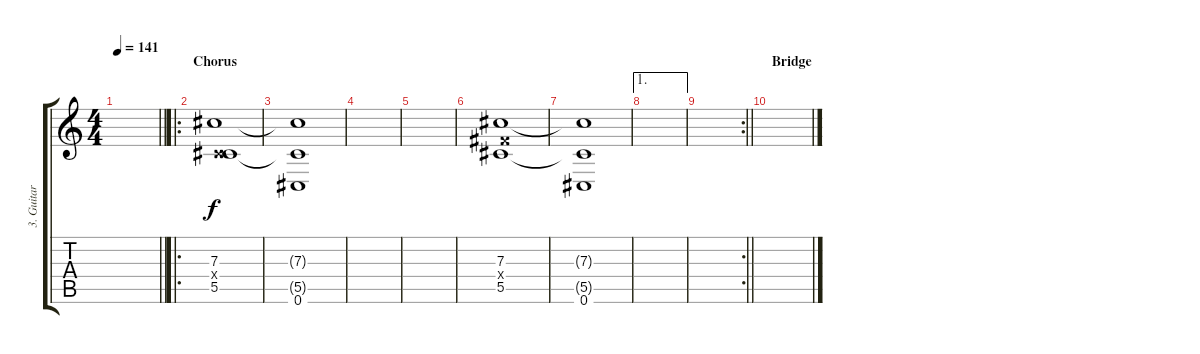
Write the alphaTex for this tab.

\track ("3. Guitar" "3. Guitar") {instrument overdrivenguitar}
\staff {score tabs}
\tuning (Eb4 Bb3 Gb3 Db3 Ab2 Db2) {hide}
\ts (4 4)
\tempo 141
\clef g2
\barLineRight lightlight
\ks c
|
\ro
\section ("" "Chorus")
(7.3 0.4{x} 5.5).1 |
(7.3{t} 5.5{t} 0.6).1 |
|
|
(7.3 5.4{x} 5.5).1 |
(7.3{t} 5.5{t} 0.6).1 |
\ae 1
|
\rc 2
\barLineRight lightlight
|
\section ("" "Bridge")
